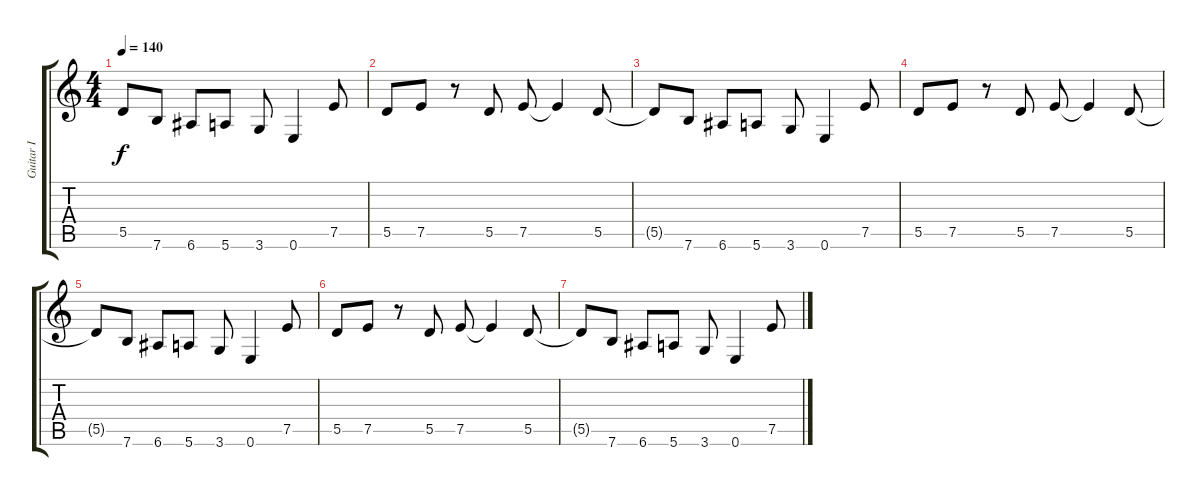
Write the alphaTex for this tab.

\track ("Guitar I" "Guitar I") {instrument distortionguitar}
\staff {score tabs}
\tuning (E4 B3 G3 D3 A2 E2) {hide}
\ts (4 4)
\tempo 140
\clef g2
\ks c
5.5{t}.8{dy f} 7.6.8 6.6.8 5.6.8 3.6.8 0.6.4 7.5.8 |
5.5.8 7.5.8 r.8 5.5.8 7.5.8 7.5{t}.4 5.5.8 |
5.5{t}.8 7.6.8 6.6.8 5.6.8 3.6.8 0.6.4 7.5.8 |
5.5.8{volume 0} 7.5.8 r.8 5.5.8 7.5.8 7.5{t}.4 5.5.8 |
5.5{t}.8 7.6.8 6.6.8 5.6.8 3.6.8 0.6.4 7.5.8 |
5.5.8 7.5.8 r.8 5.5.8 7.5.8 7.5{t}.4 5.5.8 |
5.5{t}.8 7.6.8 6.6.8 5.6.8 3.6.8 0.6.4 7.5.8
